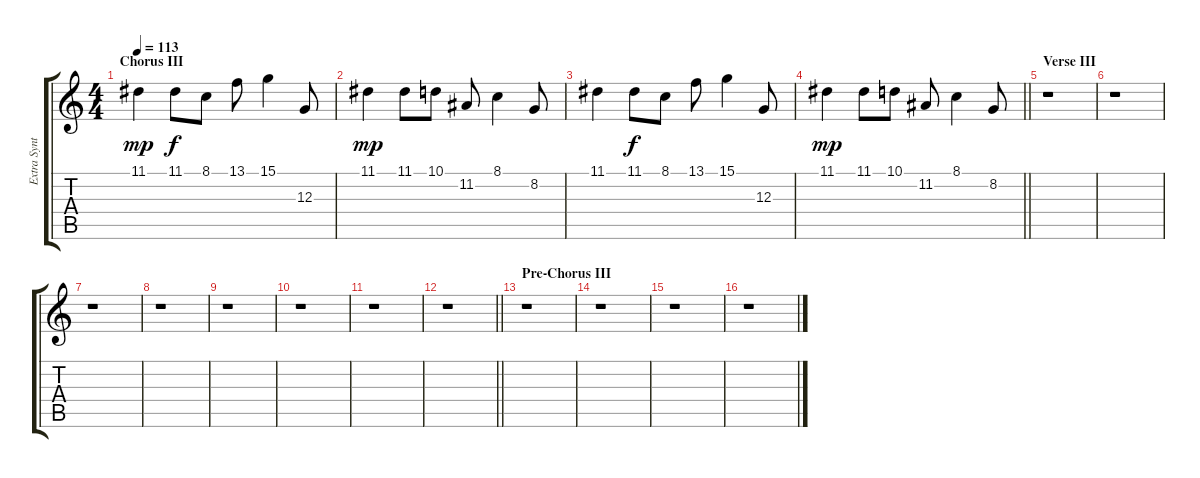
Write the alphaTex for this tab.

\track ("Extra Synth" "Extra Synt") {instrument pad3polysynth}
\staff {score tabs}
\tuning (E4 B3 G3 D3 A2 E2) {hide}
\ts (4 4)
\section ("" "Chorus III")
\tempo 113
\clef g2
\ks c
11.1.4{dy mp} 11.1.8{dy f} 8.1.8 13.1.8 15.1.4 12.3.8 |
11.1.4{dy mp} 11.1.8 10.1.8 11.2.8 8.1.4 8.2.8 |
11.1.4 11.1.8{dy f} 8.1.8 13.1.8 15.1.4 12.3.8 |
\barLineRight lightlight
11.1.4{dy mp} 11.1.8 10.1.8 11.2.8 8.1.4 8.2.8 |
\section ("" "Verse III")
r.1 |
r.1 |
r.1 |
r.1 |
r.1 |
r.1 |
r.1 |
\barLineRight lightlight
r.1 |
\section ("" "Pre-Chorus III")
r.1 |
r.1 |
r.1 |
r.1
